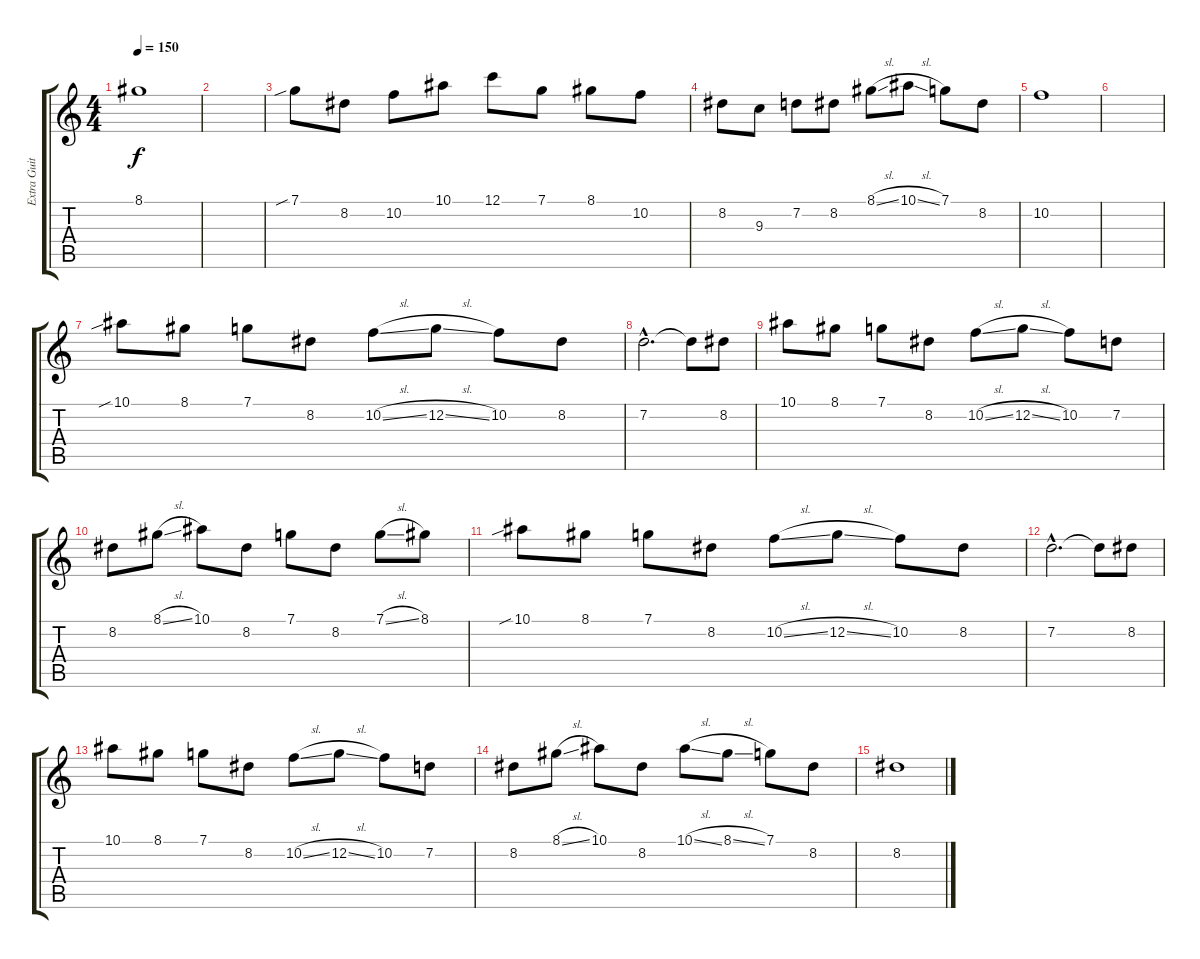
\track ("Extra Guitar" "Extra Guit") {instrument overdrivenguitar}
\staff {score tabs}
\tuning (C4 G3 Eb3 Bb2 F2 C2) {hide}
\ts (4 4)
\tempo 150
\clef g2
\ks c
8.1.1{dy f volume 0} |
|
7.1{sib}.8 8.2.8 10.2.8 10.1.8 12.1.8 7.1.8 8.1.8 10.2.8 |
8.2.8 9.3.8 7.2.8 8.2.8 8.1{sl}.8 10.1{sl}.8 7.1.8 8.2.8 |
10.2.1{volume 0} |
|
10.1{sib}.8 8.1.8 7.1.8 8.2.8 10.2{sl}.8 12.2{sl}.8 10.2.8 8.2.8 |
7.2{hac}.2{d} 7.2{t}.8 8.2.8 |
10.1.8 8.1.8 7.1.8 8.2.8 10.2{sl}.8 12.2{sl}.8 10.2.8 7.2.8 |
8.2.8 8.1{sl}.8 10.1.8 8.2.8 7.1.8 8.2.8 7.1{sl}.8 8.1.8 |
10.1{sib}.8 8.1.8 7.1.8 8.2.8 10.2{sl}.8 12.2{sl}.8 10.2.8 8.2.8 |
7.2{hac}.2{d} 7.2{t}.8 8.2.8 |
10.1.8 8.1.8 7.1.8 8.2.8 10.2{sl}.8 12.2{sl}.8 10.2.8 7.2.8 |
8.2.8 8.1{sl}.8 10.1.8 8.2.8 10.1{sl}.8 8.1{sl}.8 7.1.8 8.2.8 |
8.2.1{volume 0}
